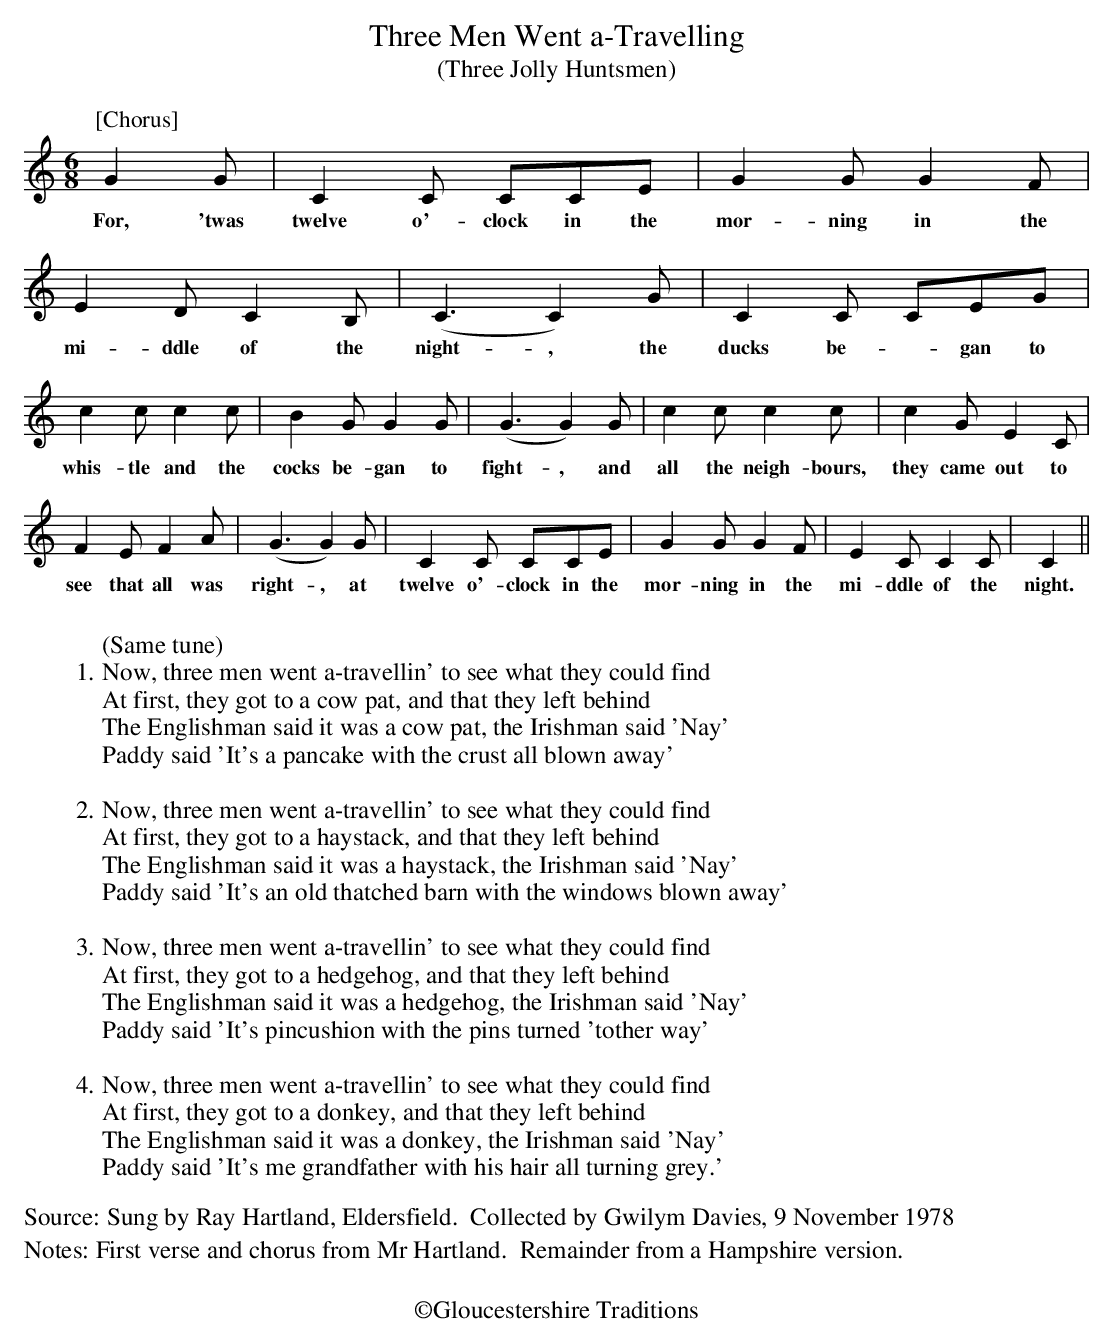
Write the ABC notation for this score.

X:1
T:Three Men Went a-Travelling
T:(Three Jolly Huntsmen)
M:6/8
L:1/4
K:Cmaj
P:[Chorus]
GG/2|CC/2 C/2C/2E/2|GG/2 GF/2|ED/2CB,/2|(C>C2) G/2|CC/2 C/2E/2G/2|
w:For, 'twas twelve o'-clock in the mor-ning in the mi-ddle of the night-, the ducks be--gan to
cc/2c c/2|BG/2 GG/2|(G>G2)G/2|cc/2cc/2|cG/2EC/2|
w:whis-tle and the cocks be-gan to fight-, and all the neigh-bours, they came out to
FE/2FA/2|(G>G2)G/2|CC/2 C/2C/2E/2|GG/2 GF/2|EC/2CC/2|C>||
w:see that all was right-, at twelve o'-clock in the mor-ning in the mi-ddle of the night.
w:
W:
W:(Same tune)
W:1. Now, three men went a-travellin' to see what they could find
W:At first, they got to a cow pat, and that they left behind
W:The Englishman said it was a cow pat, the Irishman said 'Nay'
W:Paddy said 'It's a pancake with the crust all blown away'
W:
W:2. Now, three men went a-travellin' to see what they could find
W:At first, they got to a haystack, and that they left behind
W:The Englishman said it was a haystack, the Irishman said 'Nay'
W:Paddy said 'It's an old thatched barn with the windows blown away'
W:
W:3. Now, three men went a-travellin' to see what they could find
W:At first, they got to a hedgehog, and that they left behind
W:The Englishman said it was a hedgehog, the Irishman said 'Nay'
W:Paddy said 'It's pincushion with the pins turned 'tother way'
W:
W:4. Now, three men went a-travellin' to see what they could find
W:At first, they got to a donkey, and that they left behind
W:The Englishman said it was a donkey, the Irishman said 'Nay'
W:Paddy said 'It's me grandfather with his hair all turning grey.'
W:
